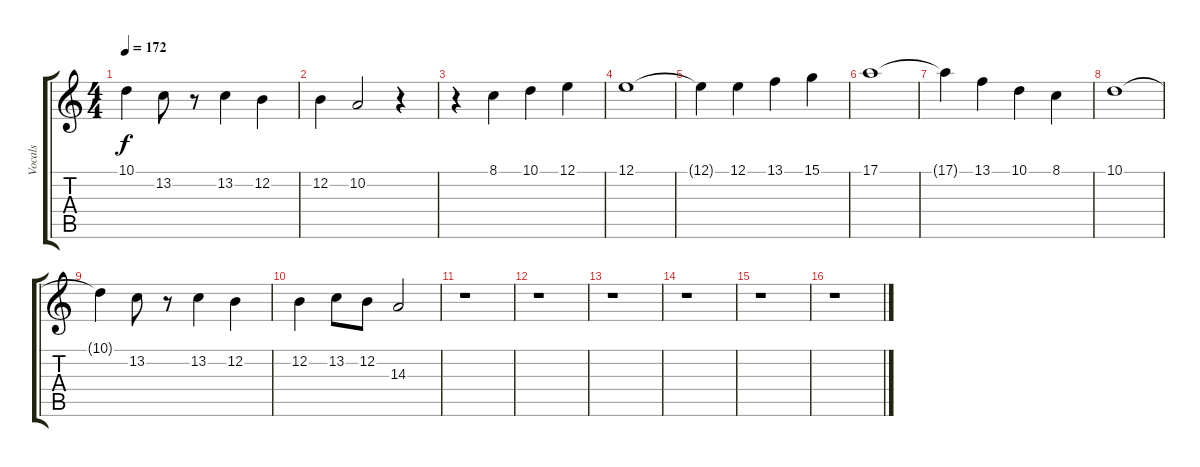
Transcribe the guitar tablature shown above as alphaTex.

\track ("Vocals" "Vocals") {instrument flute}
\staff {score tabs}
\tuning (E4 B3 G3 D3 A2 E2) {hide}
\ts (4 4)
\tempo 172
\clef g2
\ks c
10.1{t}.4{dy f} 13.2.8 r.8 13.2.4 12.2.4 |
12.2.4 10.2.2 r.4 |
r.4 8.1.4 10.1.4 12.1.4 |
12.1.1 |
12.1{t}.4 12.1.4 13.1.4 15.1.4 |
17.1.1 |
17.1{t}.4 13.1.4 10.1.4 8.1.4 |
10.1.1 |
10.1{t}.4 13.2.8 r.8 13.2.4 12.2.4 |
\section ("" "")
12.2.4 13.2.8 12.2.8 14.3.2 |
r.1 |
r.1 |
r.1 |
r.1 |
r.1 |
r.1
